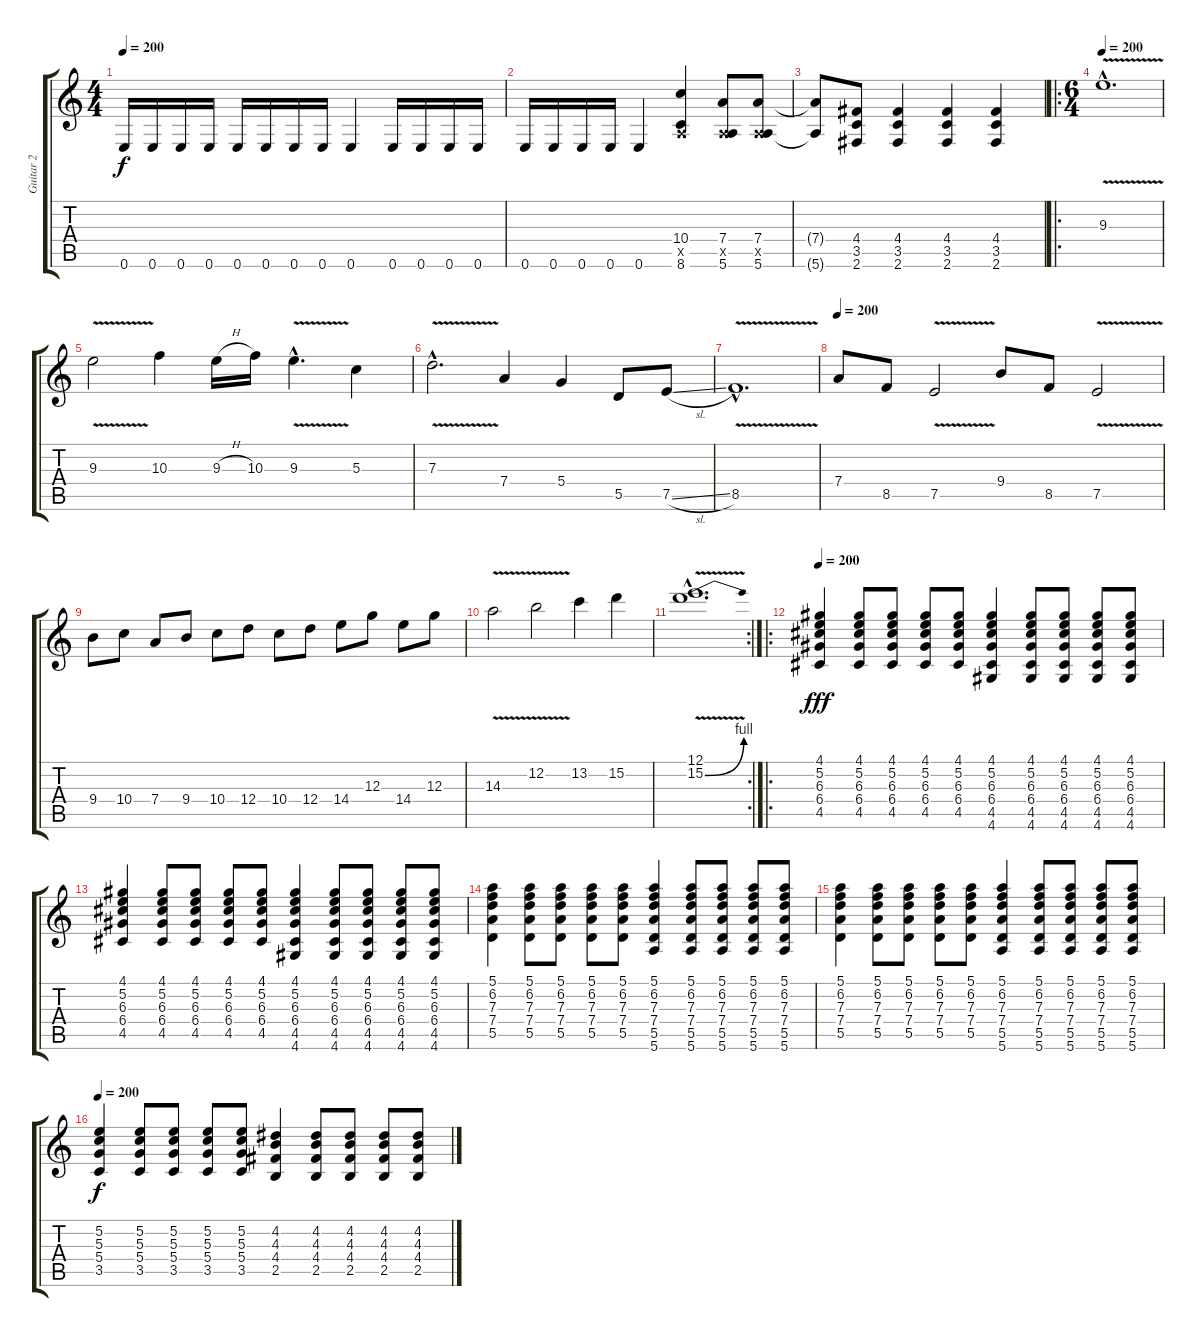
\track ("Guitar 2" "Guitar 2") {instrument distortionguitar}
\staff {score tabs}
\tuning (E4 B3 G3 D3 A2 E2) {hide}
\ts (4 4)
\tempo 200
\clef g2
\ks c
0.6.16{dy f volume 13 instrument distortionguitar} 0.6.16 0.6.16 0.6.16 0.6.16 0.6.16 0.6.16 0.6.16 0.6.4 0.6.16 0.6.16 0.6.16 0.6.16 |
0.6.16 0.6.16 0.6.16 0.6.16 0.6.4 (10.4 0.5{x} 8.6).4 (7.4 0.5{x} 5.6).8 (7.4 0.5{x} 5.6).8 |
(7.4{t} 5.6{t}).8 (4.4 3.5 2.6).8 (4.4 3.5 2.6).4 (4.4 3.5 2.6).4 (4.4 3.5 2.6).4 |
\ro
\ts (6 4)
\tempo 200
9.3{v hac}.1{d volume 16} |
9.3{v}.2 10.3.4 9.3{h}.16 10.3.16 9.3{v hac}.4{d} 5.3.4 |
7.3{v hac}.2{d} 7.4.4 5.4.4 5.5.8 7.5{sl}.8 |
8.5{v hac}.1{d} |
\tempo 200
7.4.8{volume 16} 8.5.8 7.5{v}.2 9.4.8 8.5.8 7.5{v}.2 |
9.4.8 10.4.8 7.4.8 9.4.8 10.4.8 12.4.8 10.4.8 12.4.8 14.4.8 12.3.8 14.4.8 12.3.8 |
14.3{v}.2 12.2{v}.2 13.2.4 15.2.4 |
\rc 2
(12.1{hac} 15.2{be (bend 0 0 60 4) v hac}).1{d} |
\ro
\tempo 200
(4.1 5.2 6.3 6.4 4.5).4{dy fff volume 10} (4.1 5.2 6.3 6.4 4.5).8 (4.1 5.2 6.3 6.4 4.5).8 (4.1 5.2 6.3 6.4 4.5).8 (4.1 5.2 6.3 6.4 4.5).8 (4.1 5.2 6.3 6.4 4.5 4.6).4 (4.1 5.2 6.3 6.4 4.5 4.6).8 (4.1 5.2 6.3 6.4 4.5 4.6).8 (4.1 5.2 6.3 6.4 4.5 4.6).8 (4.1 5.2 6.3 6.4 4.5 4.6).8 |
(4.1 5.2 6.3 6.4 4.5).4 (4.1 5.2 6.3 6.4 4.5).8 (4.1 5.2 6.3 6.4 4.5).8 (4.1 5.2 6.3 6.4 4.5).8 (4.1 5.2 6.3 6.4 4.5).8 (4.1 5.2 6.3 6.4 4.5 4.6).4 (4.1 5.2 6.3 6.4 4.5 4.6).8 (4.1 5.2 6.3 6.4 4.5 4.6).8 (4.1 5.2 6.3 6.4 4.5 4.6).8 (4.1 5.2 6.3 6.4 4.5 4.6).8 |
(5.1 6.2 7.3 7.4 5.5).4 (5.1 6.2 7.3 7.4 5.5).8 (5.1 6.2 7.3 7.4 5.5).8 (5.1 6.2 7.3 7.4 5.5).8 (5.1 6.2 7.3 7.4 5.5).8 (5.1 6.2 7.3 7.4 5.5 5.6).4 (5.1 6.2 7.3 7.4 5.5 5.6).8 (5.1 6.2 7.3 7.4 5.5 5.6).8 (5.1 6.2 7.3 7.4 5.5 5.6).8 (5.1 6.2 7.3 7.4 5.5 5.6).8 |
(5.1 6.2 7.3 7.4 5.5).4 (5.1 6.2 7.3 7.4 5.5).8 (5.1 6.2 7.3 7.4 5.5).8 (5.1 6.2 7.3 7.4 5.5).8 (5.1 6.2 7.3 7.4 5.5).8 (5.1 6.2 7.3 7.4 5.5 5.6).4 (5.1 6.2 7.3 7.4 5.5 5.6).8 (5.1 6.2 7.3 7.4 5.5 5.6).8 (5.1 6.2 7.3 7.4 5.5 5.6).8 (5.1 6.2 7.3 7.4 5.5 5.6).8 |
\tempo 200
(5.2 5.3 5.4 3.5).4{dy f volume 10} (5.2 5.3 5.4 3.5).8 (5.2 5.3 5.4 3.5).8 (5.2 5.3 5.4 3.5).8 (5.2 5.3 5.4 3.5).8 (4.2 4.3 4.4 2.5).4 (4.2 4.3 4.4 2.5).8 (4.2 4.3 4.4 2.5).8 (4.2 4.3 4.4 2.5).8 (4.2 4.3 4.4 2.5).8
